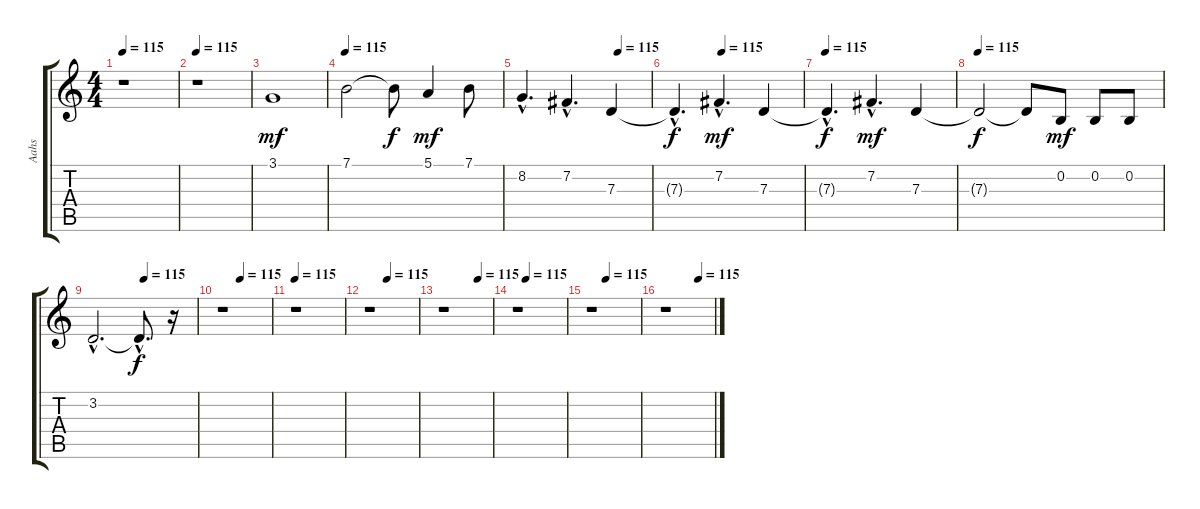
\track ("Aahs" "Aahs") {instrument choiraahs}
\staff {score tabs}
\tuning (E4 B3 G3 D3 A2 E2) {hide}
\ts (4 4)
\tempo 115
\clef g2
\ks c
r.1{dy f} |
\tempo 115
r.1 |
3.1.1{dy mf} |
\tempo 115
7.1.2 7.1{t}.8{dy f} 5.1.4{dy mf} 7.1.8 |
\tempo (115 0.75)
8.2{hac}.4{d} 7.2{hac}.4{d} 7.3.4 |
\tempo (115 0.375)
7.3{hac t}.4{d dy f} 7.2{hac}.4{d dy mf} 7.3.4 |
\tempo 115
7.3{hac t}.4{d dy f} 7.2{hac}.4{d dy mf} 7.3.4 |
\tempo 115
7.3{t}.2{dy f} 7.3{t}.8 0.2.8{dy mf} 0.2.8 0.2.8 |
\tempo (115 0.5)
3.2{hac}.2{d} 3.2{hac t}.8{d dy f} r.16 |
\tempo (115 0.375)
r.1 |
\tempo 115
r.1 |
\tempo (115 0.375)
r.1 |
\tempo (115 0.71875)
r.1 |
\tempo (115 0.1875)
r.1 |
\tempo (115 0.3125)
r.1 |
\tempo (115 0.6875)
r.1
